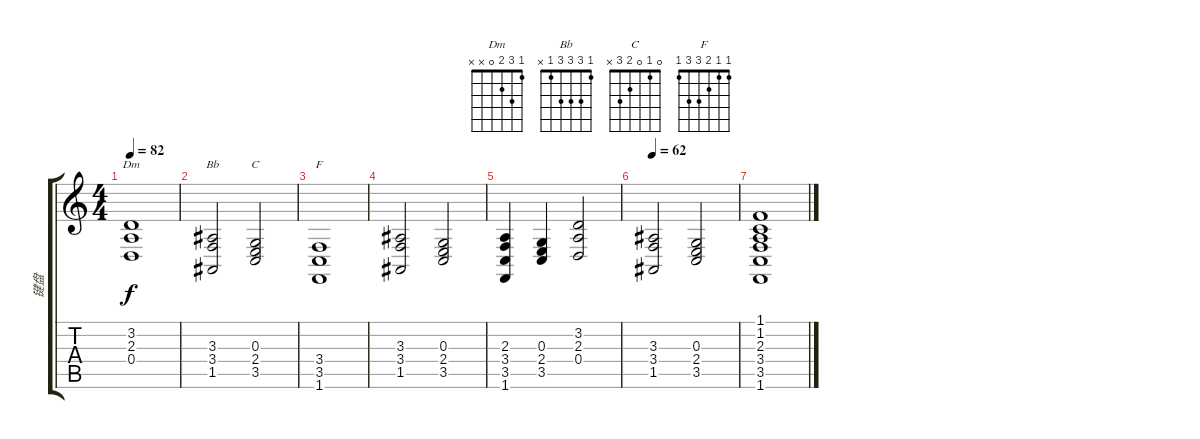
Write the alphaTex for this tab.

\track ("键盘" "键盘") {instrument stringensemble1}
\staff {score tabs}
\tuning (E4 B3 G3 D3 A2 E2) {hide}
\chord ("Dm" 1 3 2 0 x x)
\chord ("Bb" 1 3 3 3 1 x)
\chord ("C" 0 1 0 2 3 x)
\chord ("F" 1 1 2 3 3 1)
\ts (4 4)
\tempo 82
\clef g2
\ks c
(3.2 2.3 0.4).1{ch "Dm" dy f} |
(3.3 3.4 1.5).2{ch "Bb"} (0.3 2.4 3.5).2{ch "C"} |
(3.4 3.5 1.6).1{ch "F"} |
(3.3 3.4 1.5).2 (0.3 2.4 3.5).2 |
(2.3 3.4 3.5 1.6).4 (0.3 2.4 3.5).4 (3.2 2.3 0.4).2 |
\tempo 62
(3.3 3.4 1.5).2 (0.3 2.4 3.5).2 |
(1.1 1.2 2.3 3.4 3.5 1.6).1
